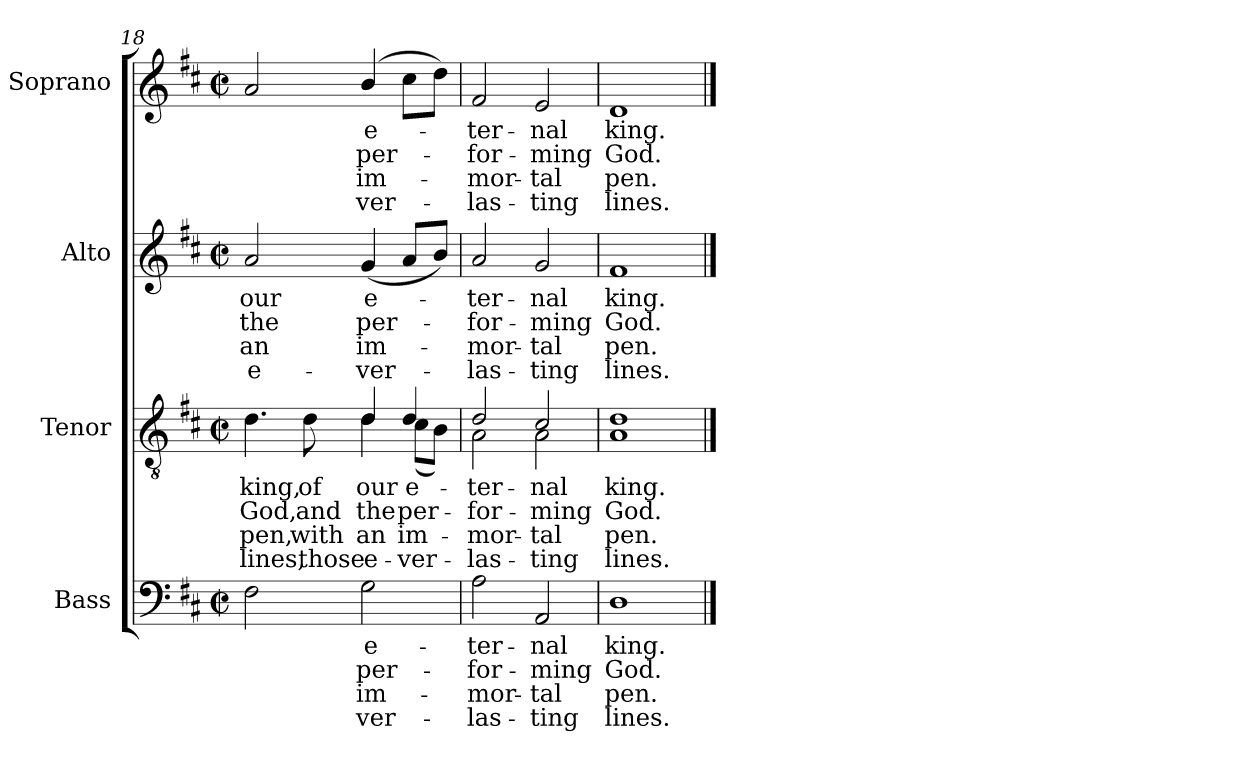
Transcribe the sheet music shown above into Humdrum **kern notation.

**kern	**text	**text	**text	**text	**kern	**text	**text	**text	**text	**kern	**text	**text	**text	**text	**kern	**text	**text	**text	**text
*part4	*part4	*part4	*part4	*part4	*part3	*part3	*part3	*part3	*part3	*part2	*part2	*part2	*part2	*part2	*part1	*part1	*part1	*part1	*part1
*staff4	*staff4	*staff4	*staff4	*staff4	*staff3	*staff3	*staff3	*staff3	*staff3	*staff2	*staff2	*staff2	*staff2	*staff2	*staff1	*staff1	*staff1	*staff1	*staff1
*I"Bass	*	*	*	*	*I"Tenor	*	*	*	*	*I"Alto	*	*	*	*	*I"Soprano	*	*	*	*
*I'B.	*	*	*	*	*I'T.	*	*	*	*	*I'A.	*	*	*	*	*I'S.	*	*	*	*
*clefF4	*	*	*	*	*clefGv2	*	*	*	*	*clefG2	*	*	*	*	*clefG2	*	*	*	*
*	*	*	*	*	*ITrd7c12	*	*	*	*	*	*	*	*	*	*	*	*	*	*
*k[f#c#]	*	*	*	*	*k[f#c#]	*	*	*	*	*k[f#c#]	*	*	*	*	*k[f#c#]	*	*	*	*
*D:	*	*	*	*	*D:	*	*	*	*	*D:	*	*	*	*	*D:	*	*	*	*
*M2/2	*	*	*	*	*M2/2	*	*	*	*	*M2/2	*	*	*	*	*M2/2	*	*	*	*
*met(c|)	*	*	*	*	*met(c|)	*	*	*	*	*met(c|)	*	*	*	*	*met(c|)	*	*	*	*
=18	=18	=18	=18	=18	=18	=18	=18	=18	=18	=18	=18	=18	=18	=18	=18	=18	=18	=18	=18
!	!	!	!	!	!	!LO:LY:b:color=#000000	!LO:LY:b:color=#000000	!LO:LY:b:color=#000000	!LO:LY:b:color=#000000	!	!	!	!	!	!	!	!	!	!
*	*	*	*	*	*^	*	*	*	*	*	*	*	*	*	*	*	*	*	*
!	!	!	!	!	!	!	!	!	!	!	!	!LO:LY:b:color=#000000	!LO:LY:b:color=#000000	!LO:LY:b:color=#000000	!LO:LY:b:color=#000000	!	!	!	!	!
2F#i\	.	.	.	.	4.Di\	2ryy	king,	God,	pen,	lines,	2ai/	our	the	an	e-	2ai/	.	.	.	.
!	!	!	!	!	!	!	!LO:LY:b:color=#000000	!LO:LY:b:color=#000000	!LO:LY:b:color=#000000	!LO:LY:b:color=#000000	!	!	!	!	!	!	!	!	!	!
.	.	.	.	.	8Di\	.	of	and	with	those	.	.	.	.	.	.	.	.	.	.
!	!LO:LY:b:color=#000000	!LO:LY:b:color=#000000	!LO:LY:b:color=#000000	!LO:LY:b:color=#000000	!	!	!	!	!	!	!	!	!	!	!	!	!	!	!	!
!	!	!	!	!	!	!	!LO:LY:b:color=#000000	!LO:LY:b:color=#000000	!LO:LY:b:color=#000000	!LO:LY:b:color=#000000	!	!	!	!	!	!	!	!	!	!
!	!	!	!	!	!	!	!	!	!	!	!	!LO:LY:b:color=#000000	!LO:LY:b:color=#000000	!LO:LY:b:color=#000000	!LO:LY:b:color=#000000	!	!	!	!	!
!	!	!	!	!	!	!	!	!	!	!	!	!	!	!	!	!	!LO:LY:b:color=#000000	!LO:LY:b:color=#000000	!LO:LY:b:color=#000000	!LO:LY:b:color=#000000
2Gi\	e-	per-	-im-	-ver-	4Di/	4Di\	our	the	an	e-	(4gi/	e-	per-	-im-	-ver-	(4bi/	e-	per-	-im-	-ver-
!	!	!	!	!	!	!	!LO:LY:b:color=#000000	!LO:LY:b:color=#000000	!LO:LY:b:color=#000000	!LO:LY:b:color=#000000	!	!	!	!	!	!	!	!	!	!
.	.	.	.	.	4Di/	(8C#i\L	e-	per-	-im-	-ver-	8ai/L	.	.	.	.	8cc#i\L	.	.	.	.
.	.	.	.	.	.	8BBi\J)	.	.	.	.	8bi/J)	.	.	.	.	8ddi\J)	.	.	.	.
=19	=19	=19	=19	=19	=19	=19	=19	=19	=19	=19	=19	=19	=19	=19	=19	=19	=19	=19	=19	=19
!	!LO:LY:b:color=#000000	!LO:LY:b:color=#000000	!LO:LY:b:color=#000000	!LO:LY:b:color=#000000	!	!	!	!	!	!	!	!	!	!	!	!	!	!	!	!
!	!	!	!	!	!	!	!LO:LY:b:color=#000000	!LO:LY:b:color=#000000	!LO:LY:b:color=#000000	!LO:LY:b:color=#000000	!	!	!	!	!	!	!	!	!	!
!	!	!	!	!	!	!	!	!	!	!	!	!LO:LY:b:color=#000000	!LO:LY:b:color=#000000	!LO:LY:b:color=#000000	!LO:LY:b:color=#000000	!	!	!	!	!
!	!	!	!	!	!	!	!	!	!	!	!	!	!	!	!	!	!LO:LY:b:color=#000000	!LO:LY:b:color=#000000	!LO:LY:b:color=#000000	!LO:LY:b:color=#000000
2Ai\	-ter-	-for-	-mor-	-las-	2Di/	2AAi\	-ter-	-for-	-mor-	-las-	2ai/	-ter-	-for-	-mor-	-las-	2f#i/	-ter-	-for-	-mor-	-las-
!	!LO:LY:b:color=#000000	!LO:LY:b:color=#000000	!LO:LY:b:color=#000000	!LO:LY:b:color=#000000	!	!	!	!	!	!	!	!	!	!	!	!	!	!	!	!
!	!	!	!	!	!	!	!LO:LY:b:color=#000000	!LO:LY:b:color=#000000	!LO:LY:b:color=#000000	!LO:LY:b:color=#000000	!	!	!	!	!	!	!	!	!	!
!	!	!	!	!	!	!	!	!	!	!	!	!LO:LY:b:color=#000000	!LO:LY:b:color=#000000	!LO:LY:b:color=#000000	!LO:LY:b:color=#000000	!	!	!	!	!
!	!	!	!	!	!	!	!	!	!	!	!	!	!	!	!	!	!LO:LY:b:color=#000000	!LO:LY:b:color=#000000	!LO:LY:b:color=#000000	!LO:LY:b:color=#000000
2AAi/	-nal	-ming	-tal	ting	2C#i/	2AAi\	-nal	-ming	-tal	ting	2gi/	-nal	-ming	-tal	ting	2ei/	-nal	-ming	-tal	ting
=20	=20	=20	=20	=20	=20	=20	=20	=20	=20	=20	=20	=20	=20	=20	=20	=20	=20	=20	=20	=20
!	!LO:LY:b:color=#000000	!LO:LY:b:color=#000000	!LO:LY:b:color=#000000	!LO:LY:b:color=#000000	!	!	!	!	!	!	!	!	!	!	!	!	!	!	!	!
!	!	!	!	!	!	!	!LO:LY:b:color=#000000	!LO:LY:b:color=#000000	!LO:LY:b:color=#000000	!LO:LY:b:color=#000000	!	!	!	!	!	!	!	!	!	!
!	!	!	!	!	!	!	!	!	!	!	!	!LO:LY:b:color=#000000	!LO:LY:b:color=#000000	!LO:LY:b:color=#000000	!LO:LY:b:color=#000000	!	!	!	!	!
!	!	!	!	!	!	!	!	!	!	!	!	!	!	!	!	!	!LO:LY:b:color=#000000	!LO:LY:b:color=#000000	!LO:LY:b:color=#000000	!LO:LY:b:color=#000000
1Di	king.	God.	pen.	lines.	1Di	1AAi	king.	God.	pen.	lines.	1f#i	king.	God.	pen.	lines.	1di	king.	God.	pen.	lines.
*	*	*	*	*	*v	*v	*	*	*	*	*	*	*	*	*	*	*	*	*	*
==	==	==	==	==	==	==	==	==	==	==	==	==	==	==	==	==	==	==	==
*-	*-	*-	*-	*-	*-	*-	*-	*-	*-	*-	*-	*-	*-	*-	*-	*-	*-	*-	*-
